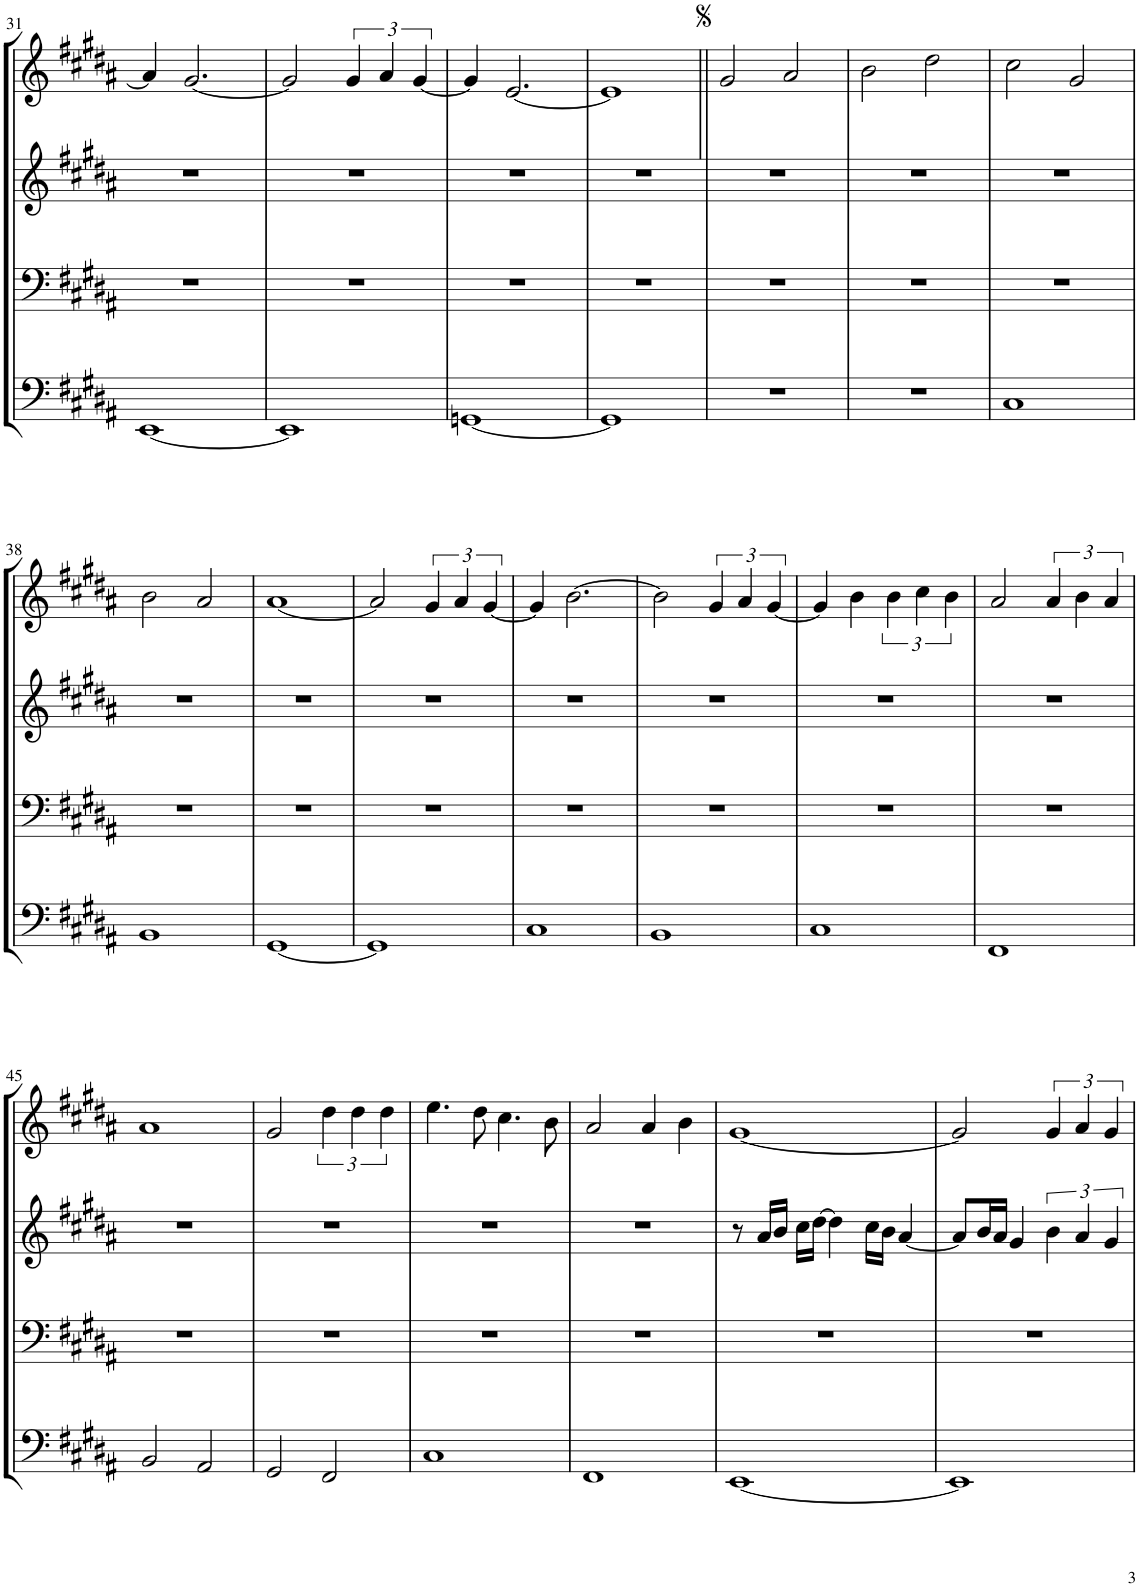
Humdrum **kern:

**kern	**kern	**kern	**kern
*part4	*part3	*part2	*part1
*staff4	*staff3	*staff2	*staff1
*I"Tuba	*I"Trombone	*I"Bb Trumpet 2	*I"Bb Trumpet 1
*I'Tba	*I'Trb	*I'Tpt	*I'Tpt
!!LO:PB:g=z
*clefF4	*clefF4	*clefG2	*clefG2
*	*	*ITrd1c2	*ITrd1c2
*k[f#c#g#d#a#]	*k[f#c#g#d#a#]	*k[f#c#g#d#a#]	*k[f#c#g#d#a#]
*M4/4	*M4/4	*M4/4	*M4/4
=31	=31	=31	=31
[1EE	1r	1r	4a#/]
.	.	.	[2.g#/
=32	=32	=32	=32
1EE]	1r	1r	2g#/]
.	.	.	6g#/
.	.	.	6a#/
.	.	.	[6g#/
=33	=33	=33	=33
[1GGn	1r	1r	4g#/]
.	.	.	[2.e/
=34	=34	=34	=34
1GG]	1r	1r	1e]
=35||	=35||	=35||	=35||
1r	1r	1r	2g#/
.	.	.	2a#/
=36	=36	=36	=36
1r	1r	1r	2b\
.	.	.	2dd#\
=37	=37	=37	=37
1C#	1r	1r	2cc#\
.	.	.	2g#/
!!LO:LB:g=z
=38	=38	=38	=38
1BB	1r	1r	2b\
.	.	.	2a#/
=39	=39	=39	=39
[1GG#	1r	1r	[1a#
=40	=40	=40	=40
1GG#]	1r	1r	2a#/]
.	.	.	6g#/
.	.	.	6a#/
.	.	.	[6g#/
=41	=41	=41	=41
1C#	1r	1r	4g#/]
.	.	.	[2.b\
=42	=42	=42	=42
1BB	1r	1r	2b\]
.	.	.	6g#/
.	.	.	6a#/
.	.	.	[6g#/
=43	=43	=43	=43
1C#	1r	1r	4g#/]
.	.	.	4b\
.	.	.	6b\
.	.	.	6cc#\
.	.	.	6b\
=44	=44	=44	=44
1FF#	1r	1r	2a#/
.	.	.	6a#/
.	.	.	6b\
.	.	.	6a#/
!!LO:LB:g=z
=45	=45	=45	=45
2BB/	1r	1r	1a#
2AA#/	.	.	.
=46	=46	=46	=46
2GG#/	1r	1r	2g#/
2FF#/	.	.	6dd#\
.	.	.	6dd#\
.	.	.	6dd#\
=47	=47	=47	=47
1C#	1r	1r	4.ee\
.	.	.	8dd#\
.	.	.	4.cc#\
.	.	.	8b\
=48	=48	=48	=48
1FF#	1r	1r	2a#/
.	.	.	4a#/
.	.	.	4b\
=49	=49	=49	=49
[1EE	1r	8r	[1g#
.	.	16a#/LL	.
.	.	16b/JJ	.
.	.	16cc#\LL	.
.	.	[16dd#\JJ	.
.	.	4dd#\]	.
.	.	16cc#\LL	.
.	.	16b\JJ	.
.	.	[4a#/	.
=50	=50	=50	=50
1EE]	1r	8a#/L]	2g#/]
.	.	16b/L	.
.	.	16a#/JJ	.
.	.	4g#/	.
.	.	6b\	6g#/
.	.	6a#/	6a#/
.	.	6g#/	6g#/
=	=	=	=
*-	*-	*-	*-
